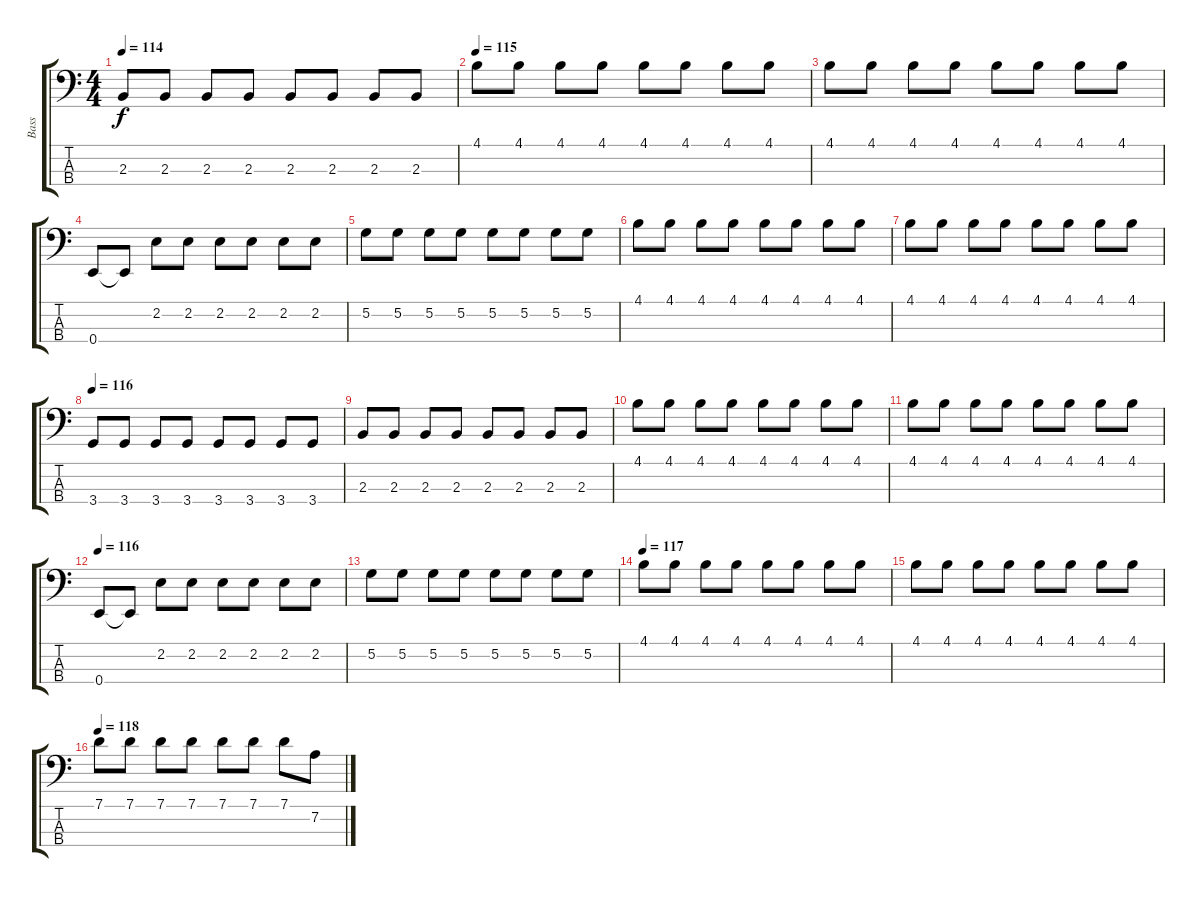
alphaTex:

\track ("Bass" "Bass") {instrument electricbassfinger}
\staff {score tabs}
\tuning (G2 D2 A1 E1) {hide}
\ts (4 4)
\tempo 114
\clef f4
\ks c
2.3.8{dy f} 2.3.8 2.3.8 2.3.8 2.3.8 2.3.8 2.3.8 2.3.8 |
\tempo 115
4.1.8 4.1.8 4.1.8 4.1.8 4.1.8 4.1.8 4.1.8 4.1.8 |
4.1.8 4.1.8 4.1.8 4.1.8 4.1.8 4.1.8 4.1.8 4.1.8 |
0.4.8 0.4{t}.8 2.2.8 2.2.8 2.2.8 2.2.8 2.2.8 2.2.8 |
5.2.8 5.2.8 5.2.8 5.2.8 5.2.8 5.2.8 5.2.8 5.2.8 |
4.1.8 4.1.8 4.1.8 4.1.8 4.1.8 4.1.8 4.1.8 4.1.8 |
4.1.8 4.1.8 4.1.8 4.1.8 4.1.8 4.1.8 4.1.8 4.1.8 |
\tempo 116
3.4.8 3.4.8 3.4.8 3.4.8 3.4.8 3.4.8 3.4.8 3.4.8 |
2.3.8 2.3.8 2.3.8 2.3.8 2.3.8 2.3.8 2.3.8 2.3.8 |
4.1.8 4.1.8 4.1.8 4.1.8 4.1.8 4.1.8 4.1.8 4.1.8 |
4.1.8 4.1.8 4.1.8 4.1.8 4.1.8 4.1.8 4.1.8 4.1.8 |
\tempo 116
0.4.8 0.4{t}.8 2.2.8 2.2.8 2.2.8 2.2.8 2.2.8 2.2.8 |
5.2.8 5.2.8 5.2.8 5.2.8 5.2.8 5.2.8 5.2.8 5.2.8 |
\tempo 117
4.1.8 4.1.8 4.1.8 4.1.8 4.1.8 4.1.8 4.1.8 4.1.8 |
4.1.8 4.1.8 4.1.8 4.1.8 4.1.8 4.1.8 4.1.8 4.1.8 |
\tempo 118
7.1.8 7.1.8 7.1.8 7.1.8 7.1.8 7.1.8 7.1.8 7.2.8
